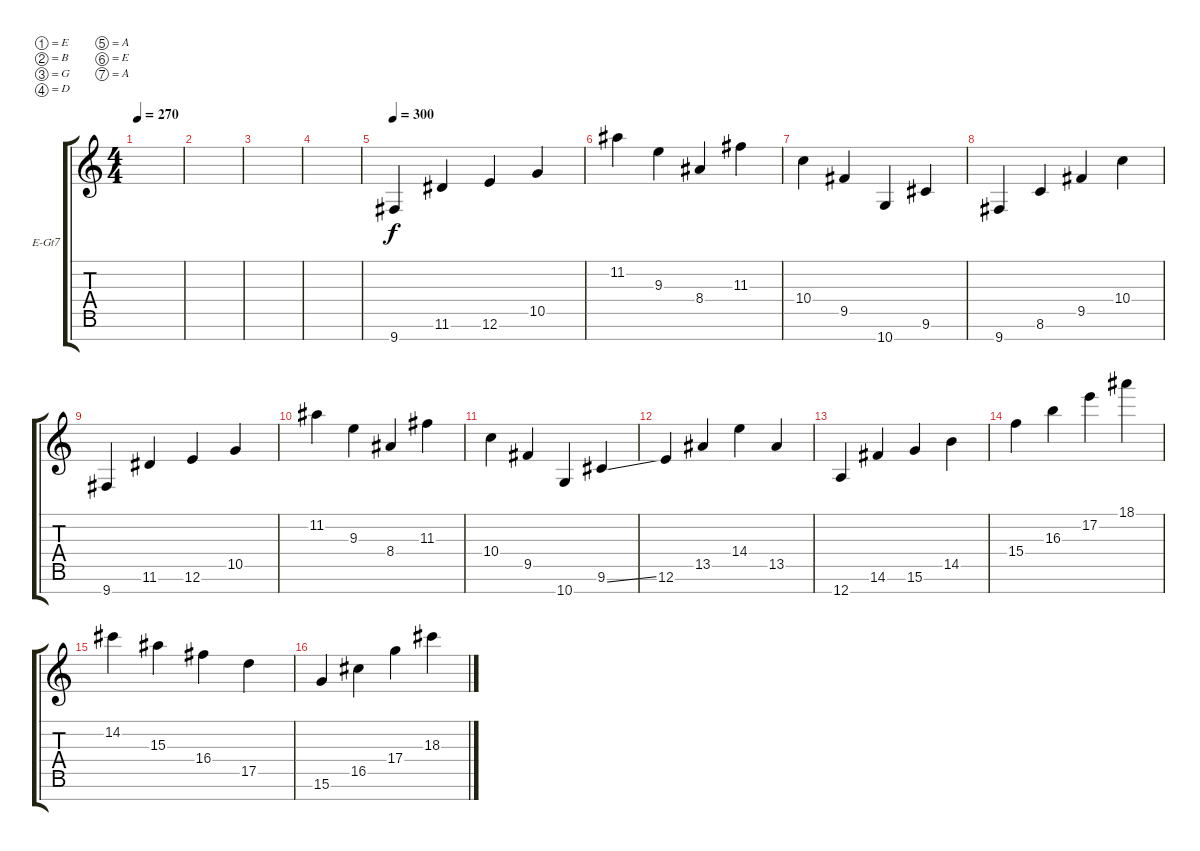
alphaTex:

\defaultSystemsLayout 4
\bracketExtendMode groupsimilarinstruments
\firstSystemTrackNameOrientation horizontal
\otherSystemsTrackNameOrientation horizontal
\track ("Electric Guitar" "E-Gt7") {instrument distortionguitar}
\staff {score tabs}
\tuning (E4 B3 G3 D3 A2 E2 A1)
\ts (4 4)
\tempo 270
\clef g2
\ks c
|
|
|
|
\tempo 300
9.7.4 11.6.4 12.6.4 10.5.4 |
11.2.4 9.3.4 8.4.4 11.3.4 |
10.4.4 9.5.4 10.7.4 9.6.4 |
9.7.4 8.6.4 9.5.4 10.4.4 |
9.7.4 11.6.4 12.6.4 10.5.4 |
11.2.4 9.3.4 8.4.4 11.3.4 |
10.4.4 9.5.4 10.7.4 9.6{ss}.4 |
12.6.4 13.5.4 14.4.4 13.5.4 |
12.7.4 14.6.4 15.6.4 14.5.4 |
15.4.4 16.3.4 17.2.4 18.1.4 |
14.2.4 15.3.4 16.4.4 17.5.4 |
15.6.4 16.5.4 17.4.4 18.3.4
